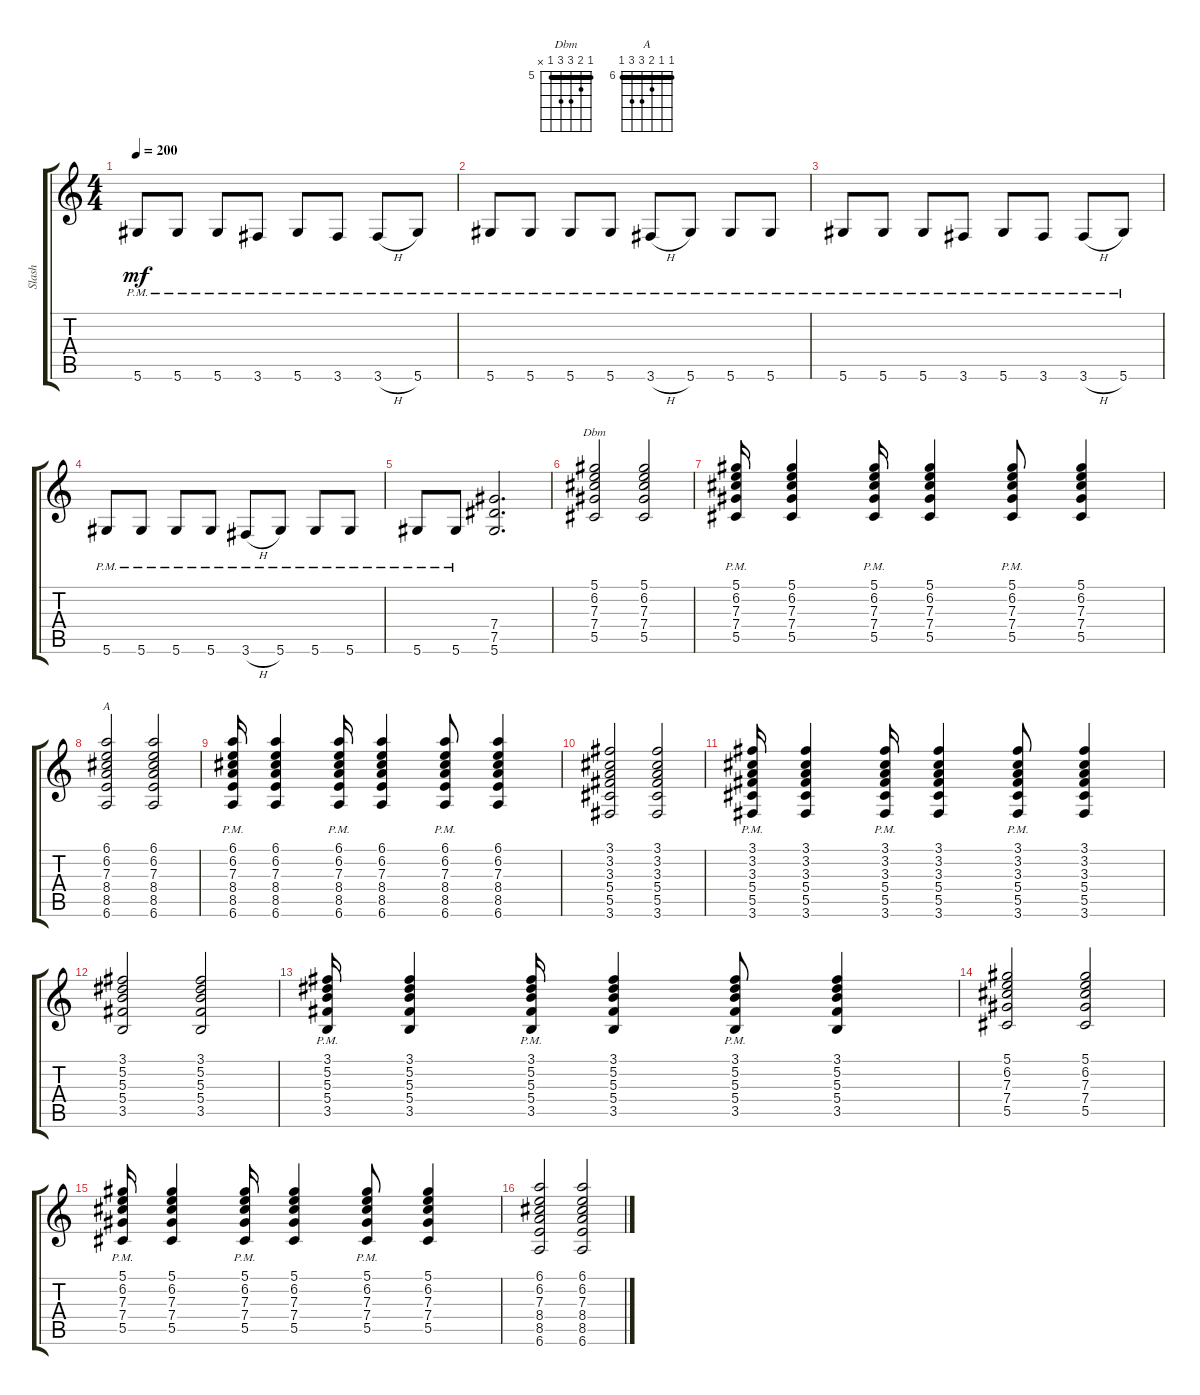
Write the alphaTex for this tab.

\track ("Slash" "Slash") {instrument distortionguitar}
\staff {score tabs}
\tuning (Eb4 Bb3 Gb3 Db3 Ab2 Eb2) {hide}
\chord ("Dbm" 5 6 7 7 5 x) {firstfret 5 barre 5}
\chord ("A" 6 6 7 8 8 6) {firstfret 6 barre 6}
\ts (4 4)
\tempo 200
\clef g2
\ks c
5.6{pm}.8{dy mf} 5.6{pm}.8 5.6{pm}.8 3.6{pm}.8 5.6{pm}.8 3.6{pm}.8 3.6{h pm}.8 5.6{pm}.8 |
5.6{pm}.8 5.6{pm}.8 5.6{pm}.8 5.6{pm}.8 3.6{h pm}.8 5.6{pm}.8 5.6{pm}.8 5.6{pm}.8 |
5.6{pm}.8 5.6{pm}.8 5.6{pm}.8 3.6{pm}.8 5.6{pm}.8 3.6{pm}.8 3.6{h pm}.8 5.6{pm}.8 |
5.6{pm}.8 5.6{pm}.8 5.6{pm}.8 5.6{pm}.8 3.6{h pm}.8 5.6{pm}.8 5.6{pm}.8 5.6{pm}.8 |
5.6{pm}.8 5.6{pm}.8 (7.4 7.5 5.6).2{d} |
(5.1 6.2 7.3 7.4 5.5).2{ch "Dbm"} (5.1 6.2 7.3 7.4 5.5).2 |
(5.1 6.2 7.3{pm} 7.4{pm} 5.5{pm}).16 (5.1 6.2 7.3 7.4 5.5).4 (5.1 6.2 7.3{pm} 7.4{pm} 5.5{pm}).16 (5.1 6.2 7.3 7.4 5.5).4 (5.1 6.2 7.3{pm} 7.4{pm} 5.5{pm}).8 (5.1 6.2 7.3 7.4 5.5).4 |
(6.1 6.2 7.3 8.4 8.5 6.6).2{ch "A"} (6.1 6.2 7.3 8.4 8.5 6.6).2 |
(6.1 6.2 7.3{pm} 8.4{pm} 8.5{pm} 6.6).16 (6.1 6.2 7.3 8.4 8.5 6.6).4 (6.1 6.2 7.3{pm} 8.4{pm} 8.5{pm} 6.6).16 (6.1 6.2 7.3 8.4 8.5 6.6).4 (6.1 6.2 7.3{pm} 8.4{pm} 8.5{pm} 6.6).8 (6.1 6.2 7.3 8.4 8.5 6.6).4 |
(3.1 3.2 3.3 5.4 5.5 3.6).2 (3.1 3.2 3.3 5.4 5.5 3.6).2 |
(3.1 3.2 3.3 5.4{pm} 5.5{pm} 3.6{pm}).16 (3.1 3.2 3.3 5.4 5.5 3.6).4 (3.1 3.2 3.3 5.4{pm} 5.5{pm} 3.6{pm}).16 (3.1 3.2 3.3 5.4 5.5 3.6).4 (3.1 3.2 3.3 5.4{pm} 5.5{pm} 3.6{pm}).8 (3.1 3.2 3.3 5.4 5.5 3.6).4 |
(3.1 5.2 5.3 5.4 3.5).2 (3.1 5.2 5.3 5.4 3.5).2 |
(3.1 5.2 5.3{pm} 5.4{pm} 3.5{pm}).16 (3.1 5.2 5.3 5.4 3.5).4 (3.1 5.2 5.3{pm} 5.4{pm} 3.5{pm}).16 (3.1 5.2 5.3 5.4 3.5).4 (3.1 5.2 5.3{pm} 5.4{pm} 3.5{pm}).8 (3.1 5.2 5.3 5.4 3.5).4 |
(5.1 6.2 7.3 7.4 5.5).2 (5.1 6.2 7.3 7.4 5.5).2 |
(5.1 6.2 7.3{pm} 7.4{pm} 5.5{pm}).16 (5.1 6.2 7.3 7.4 5.5).4 (5.1 6.2 7.3{pm} 7.4{pm} 5.5{pm}).16 (5.1 6.2 7.3 7.4 5.5).4 (5.1 6.2 7.3{pm} 7.4{pm} 5.5{pm}).8 (5.1 6.2 7.3 7.4 5.5).4 |
(6.1 6.2 7.3 8.4 8.5 6.6).2 (6.1 6.2 7.3 8.4 8.5 6.6).2
